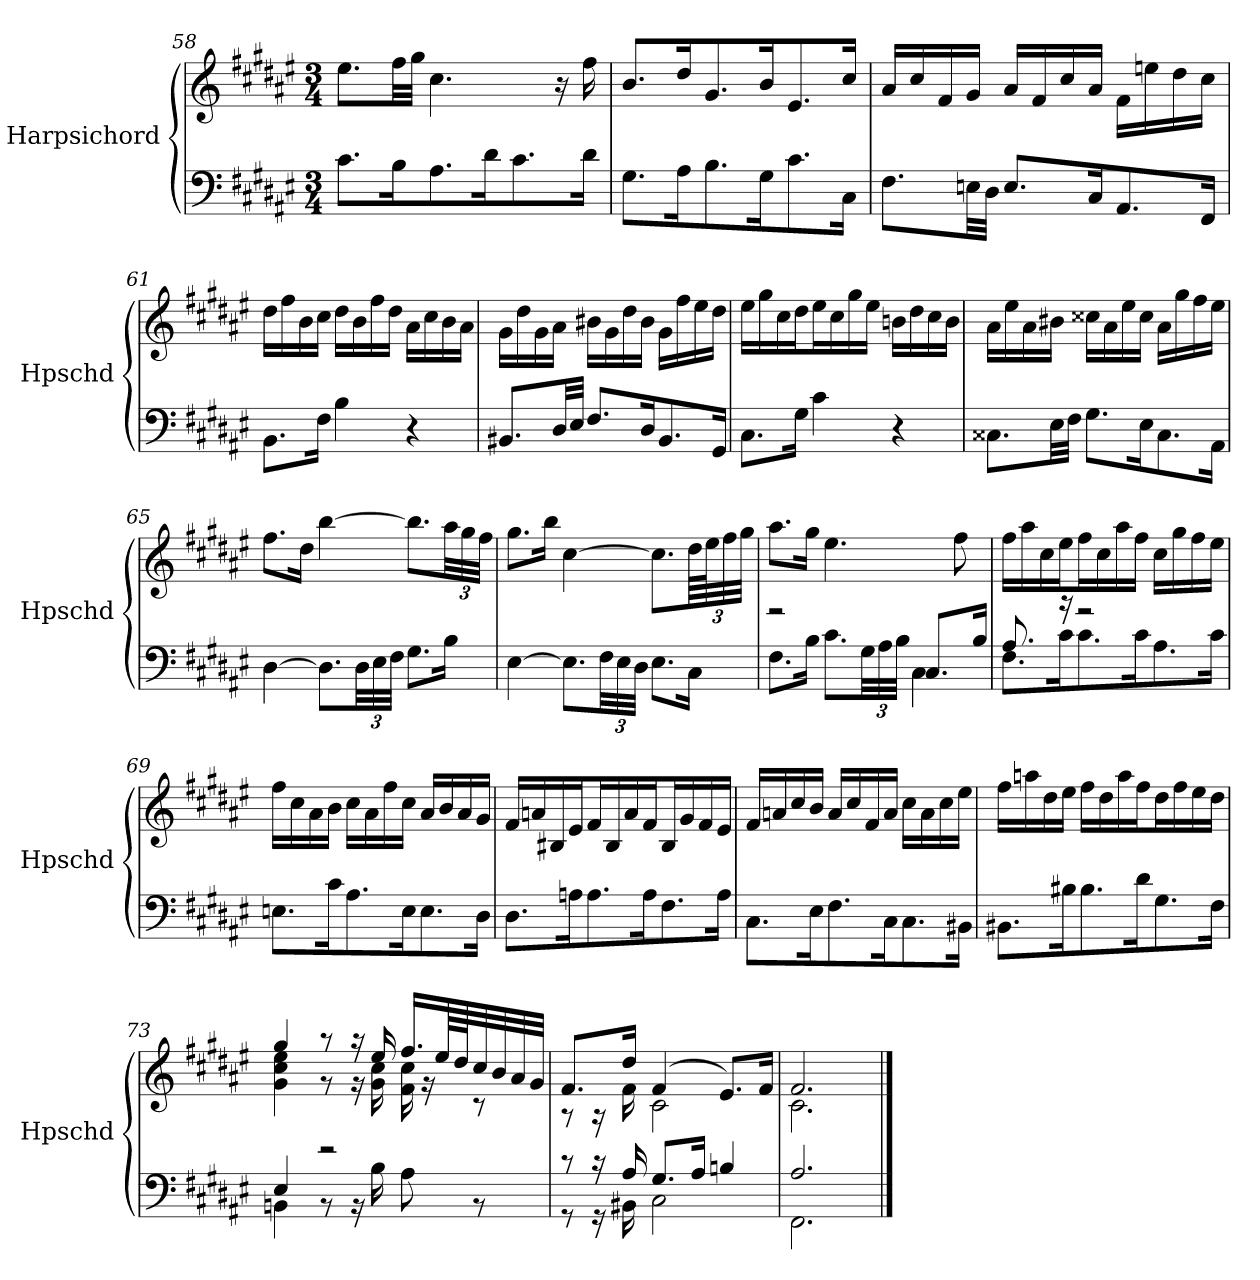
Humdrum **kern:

**kern	**kern
*part1	*part1
*staff2	*staff1
*I"Harpsichord	*
*I'Hpschd	*
*clefF4	*clefG2
*k[f#c#g#d#a#e#]	*k[f#c#g#d#a#e#]
*F#:	*F#:
*M3/4	*M3/4
=58	=58
8.c#\L	8.ee#\L
16B\K	32ff#\LL
.	32gg#\JJJ
8.A#\	4.cc#\
16d#\K	.
8.c#\	.
.	16r
16d#\Jk	16ff#\
=59	=59
8.G#\L	8.b/L
16A#\K	16dd#/K
8.B\	8.g#/
16G#\K	16b/K
8.c#\	8.e#/
16C#\Jk	16cc#/Jk
=60	=60
8.F#\L	16a#/LL
.	16cc#/
.	16f#/
32En\LL	16g#/JJ
32D#\JJJ	.
8.E/L	16a#/LL
.	16f#/
.	16cc#/
16C#/K	16a#/JJ
8.AA#/	16f#\LL
.	16een\
.	16dd#\
16FF#/Jk	16cc#\JJ
=61	=61
8.BB\L	16dd#\LL
.	16ff#\
.	16b\
16F#\Jk	16cc#\JJ
4B\	16dd#\LL
.	16b\
.	16ff#\
.	16dd#\JJ
4r	16a#\LL
.	16cc#\
.	16b\
.	16a#\JJ
=62	=62
8.BB#X/L	16g#\LL
.	16dd#\
.	16g#\
32D#/LL	16a#\JJ
32E#/JJJ	.
8.F#/L	16b#X\LL
.	16g#\
.	16dd#\
16D#/K	16b#\JJ
8.BB#/	16g#\LL
.	16ff#\
.	16ee#\
16GG#/Jk	16dd#\JJ
=63	=63
8.C#\L	16ee#\LL
.	16gg#\
.	16cc#\
16G#\Jk	16dd#\J
4c#\	16ee#\L
.	16cc#\
.	16gg#\
.	16ee#\JJ
4r	16bn\LL
.	16dd#\
.	16cc#\
.	16b\JJ
=64	=64
8.C##X\L	16a#\LL
.	16ee#\
.	16a#\
32E#\LL	16b#X\JJ
32F#\JJJ	.
8.G#\L	16cc##X\LL
.	16a#\
.	16ee#\
16E#\K	16cc##\JJ
8.C##\	16a#\LL
.	16gg#\
.	16ff#\
16AA#\Jk	16ee#\JJ
=65	=65
[4D#\	8.ff#\L
.	16dd#\Jk
8.D#\L]	[4bb\
48D#\LL	.
48E#\	.
48F#\JJJ	.
8.G#\L	8.bb\L]
16B\Jk	48aa#\LL
.	48gg#\
.	48ff#\JJJ
=66	=66
[4E#\	8.gg#\L
.	16bb\Jk
8.E#\L]	[4cc#\
48F#\LL	.
48E#\	.
48D#\JJJ	.
8.E#\L	8.cc#\L]
16C#\Jk	96dd#\LLL
.	96ee#\J
.	48ff#\
.	48gg#\JJJ
=67	=67
*^	*
2r	8.F#\L	8.aa#\L
.	16B\Jk	16gg#\Jk
.	8.c#\L	4.ee#\
.	48G#\LL	.
.	48A#\	.
.	48B\JJJ	.
8.C#/L	4C#\	.
.	.	8ff#\
16B/Jk	.	.
=68	=68	=68
8.A#/	8.F#\L	16ff#\LL
.	.	16aa#\
.	.	16cc#\
16r	16c#\K	16ee#\J
2r	8.c#\	16ff#\L
.	.	16cc#\
.	.	16aa#\
.	16c#\K	16ff#\JJ
.	8.A#\	16cc#\LL
.	.	16gg#\
.	.	16ff#\
.	16c#\Jk	16ee#\JJ
*v	*v	*
=69	=69
8.En\L	16ff#\LL
.	16cc#\
.	16a#\
16c#\K	16b\JJ
8.A#\	16cc#\LL
.	16a#\
.	16ff#\
16E\K	16cc#\JJ
8.E\	16a#/LL
.	16b/
.	16a#/
16D#\Jk	16g#/JJ
=70	=70
8.D#\L	16f#/LL
.	16an/
.	16B#X/
16An\K	16e#/J
8.A\	16f#/L
.	16B#/
.	16a/
16A\K	16f#/J
8.F#\	16B#/L
.	16g#/
.	16f#/
16A\Jk	16e#/JJ
=71	=71
8.C#\L	16f#/LL
.	16an/
.	16cc#/
16E#\K	16b/JJ
8.F#\	16a/LL
.	16cc#/
.	16f#/
16C#\K	16a/JJ
8.C#\	16cc#\LL
.	16a\
.	16cc#\
16BB#X\Jk	16ee#\JJ
=72	=72
8.BB#X\L	16ff#\LL
.	16aan\
.	16dd#\
16B#X\K	16ee#\JJ
8.B#\	16ff#\LL
.	16dd#\
.	16aa\
16d#\K	16ff#\J
8.G#\	16dd#\L
.	16ff#\
.	16ee#\
16F#\Jk	16dd#\JJ
=73	=73
*^	*^
4E#/	4BBn\	4gg#/	4g#\ 4cc#\ 4ee#\
2r	8r	8r	8r
.	16r	16r	16r
.	16B\	16ee#/	16g#\ 16cc#\
.	8A#\	16.ff#/LL	16f#\ 16cc#\
.	.	.	16r
.	.	64ee#/LL	.
.	.	64dd#/J	.
.	8r	32cc#/	8r
.	.	32b/	.
.	.	32a#/	.
.	.	32g#/JJJ	.
=74	=74	=74	=74
8r	8r	8.f#/L	8r
16r	16r	.	16r
16A#/	16BB#X\	16dd#/Jk	16f#\
8.G#/L	2C#\	(4f#/	2c#\
16A#/Jk	.	.	.
4Bn/	.	8.e#/L)	.
.	.	16f#/Jk	.
=75	=75	=75	=75
2.A#/	2.FF#\	2.f#/	2.c#\
*v	*v	*	*
*	*v	*v
==	==
*-	*-
